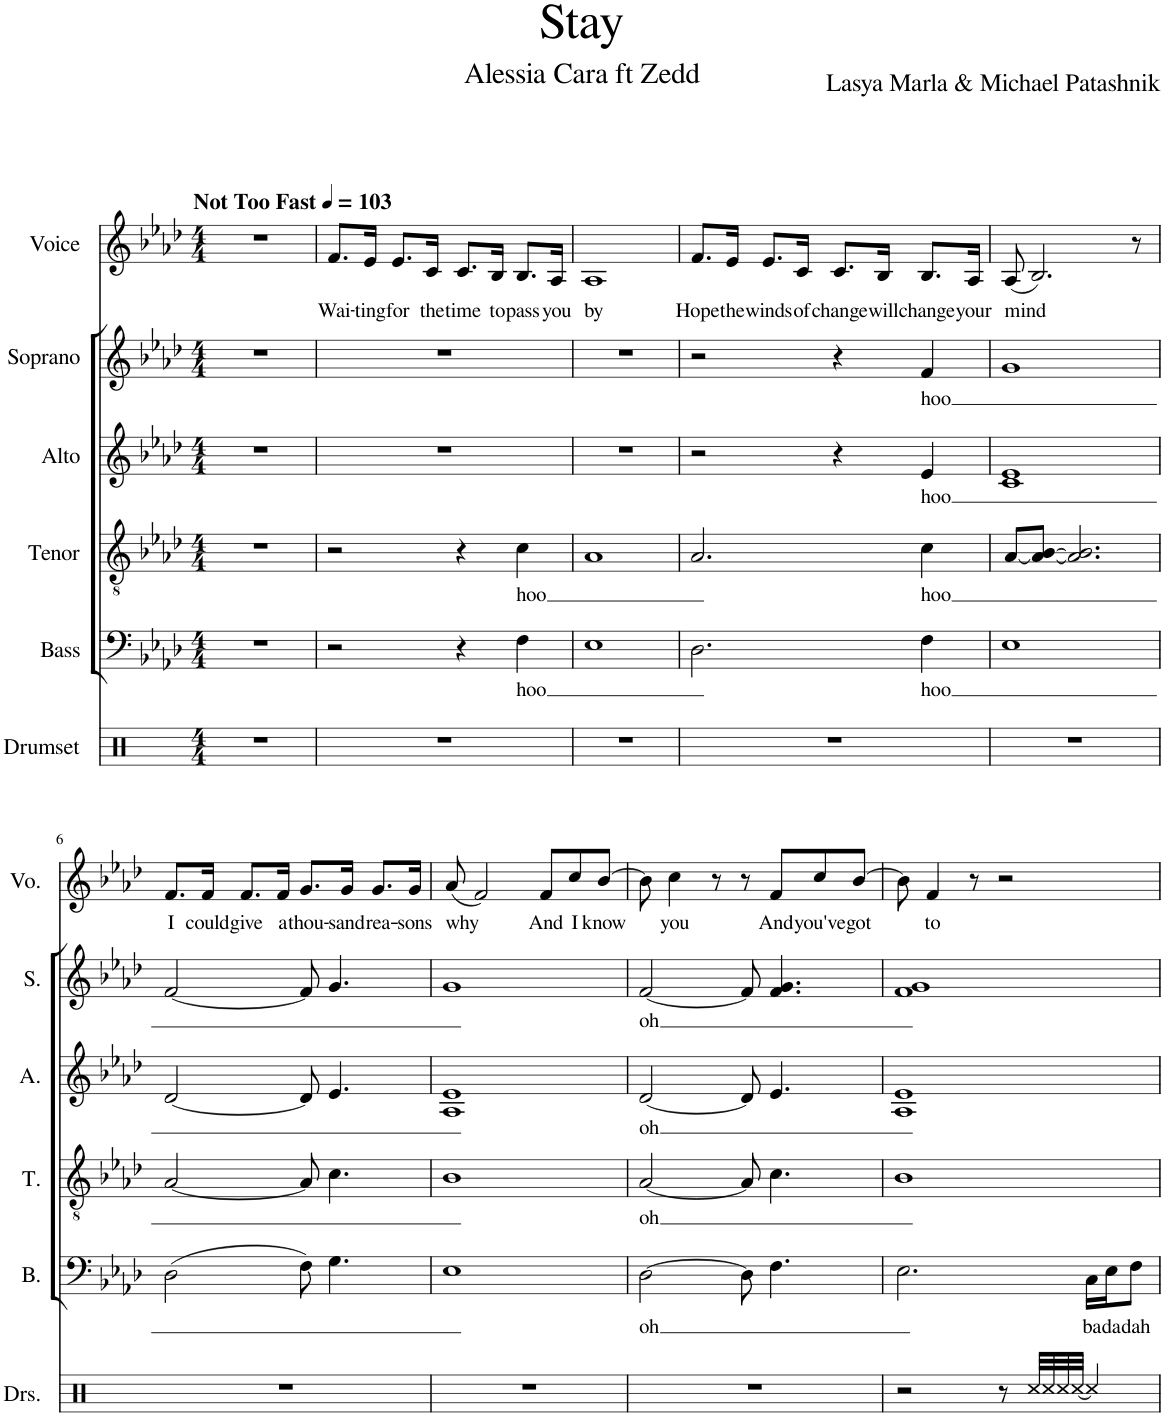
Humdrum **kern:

**kern	**kern	**text	**kern	**text	**kern	**text	**kern	**text	**kern	**text
*part6	*part5	*part5	*part4	*part4	*part3	*part3	*part2	*part2	*part1	*part1
*staff6	*staff5	*staff5	*staff4	*staff4	*staff3	*staff3	*staff2	*staff2	*staff1	*staff1
*I"Drumset	*I"Bass	*	*I"Tenor	*	*I"Alto	*	*I"Soprano	*	*I"Voice	*
*I'Drs.	*I'B.	*	*I'T.	*	*I'A.	*	*I'S.	*	*I'Vo.	*
*clefX	*clefF4	*	*clefGv2	*	*clefG2	*	*clefG2	*	*clefG2	*
*k[]	*k[b-e-a-d-]	*	*k[b-e-a-d-]	*	*k[b-e-a-d-]	*	*k[b-e-a-d-]	*	*k[b-e-a-d-]	*
*M4/4	*M4/4	*	*M4/4	*	*M4/4	*	*M4/4	*	*M4/4	*
*MM103	*MM103	*	*MM103	*	*MM103	*	*MM103	*	*MM103	*
=1	=1	=1	=1	=1	=1	=1	=1	=1	=1	=1
!	!	!	!	!	!	!	!	!	!LO:TX:a:B:t=Not Too Fast	!
1r	1r	.	1r	.	1r	.	1r	.	1r	.
=2	=2	=2	=2	=2	=2	=2	=2	=2	=2	=2
!	!	!	!	!	!	!	!	!	!	!LO:LY:b
1r	2r	.	2r	.	1r	.	1r	.	8.f/L	Wai-
!	!	!	!	!	!	!	!	!	!	!LO:LY:b
.	.	.	.	.	.	.	.	.	16e-/Jk	-ting
!	!	!	!	!	!	!	!	!	!	!LO:LY:b
.	.	.	.	.	.	.	.	.	8.e-/L	for
!	!	!	!	!	!	!	!	!	!	!LO:LY:b
.	.	.	.	.	.	.	.	.	16c/Jk	the
!	!	!	!	!	!	!	!	!	!	!LO:LY:b
.	4r	.	4r	.	.	.	.	.	8.c/L	time
!	!	!	!	!	!	!	!	!	!	!LO:LY:b
.	.	.	.	.	.	.	.	.	16B-/Jk	to
!	!	!LO:LY:b	!	!LO:LY:b	!	!	!	!	!	!LO:LY:b
.	4F\	hoo	4c\	hoo	.	.	.	.	8.B-/L	pass
!	!	!	!	!	!	!	!	!	!	!LO:LY:b
.	.	.	.	.	.	.	.	.	16A-/Jk	you
=3	=3	=3	=3	=3	=3	=3	=3	=3	=3	=3
!	!	!	!	!	!	!	!	!	!	!LO:LY:b
1r	1E-	.	1A-	.	1r	.	1r	.	1A-	by
=4	=4	=4	=4	=4	=4	=4	=4	=4	=4	=4
!	!	!	!	!	!	!	!	!	!	!LO:LY:b
1r	2.D-\	.	2.A-/	.	2r	.	2r	.	8.f/L	Hope
!	!	!	!	!	!	!	!	!	!	!LO:LY:b
.	.	.	.	.	.	.	.	.	16e-/Jk	the
!	!	!	!	!	!	!	!	!	!	!LO:LY:b
.	.	.	.	.	.	.	.	.	8.e-/L	winds
!	!	!	!	!	!	!	!	!	!	!LO:LY:b
.	.	.	.	.	.	.	.	.	16c/Jk	of
!	!	!	!	!	!	!	!	!	!	!LO:LY:b
.	.	.	.	.	4r	.	4r	.	8.c/L	change
!	!	!	!	!	!	!	!	!	!	!LO:LY:b
.	.	.	.	.	.	.	.	.	16B-/Jk	will
!	!	!LO:LY:b	!	!LO:LY:b	!	!LO:LY:b	!	!LO:LY:b	!	!LO:LY:b
.	4F\	hoo	4c\	hoo	4e-/	hoo	4f/	hoo	8.B-/L	change
!	!	!	!	!	!	!	!	!	!	!LO:LY:b
.	.	.	.	.	.	.	.	.	16A-/Jk	your
=5	=5	=5	=5	=5	=5	=5	=5	=5	=5	=5
!	!	!	!	!	!	!	!	!	!	!LO:LY:b
1r	1E-	.	[8A-/L	.	1c 1e-	.	1g	.	(8A-/	mind
.	.	.	8A-/_ [8B-/J	.	.	.	.	.	2.B-/)	.
.	.	.	2.A-/] 2.B-/]	.	.	.	.	.	.	.
.	.	.	.	.	.	.	.	.	8r	.
!!LO:LB:g=z
=6	=6	=6	=6	=6	=6	=6	=6	=6	=6	=6
!	!	!	!	!	!	!	!	!	!	!LO:LY:b
1r	(2D-\	.	[2A-/	.	[2d-/	.	[2f/	.	8.f/L	I
!	!	!	!	!	!	!	!	!	!	!LO:LY:b
.	.	.	.	.	.	.	.	.	16f/Jk	could
!	!	!	!	!	!	!	!	!	!	!LO:LY:b
.	.	.	.	.	.	.	.	.	8.f/L	give
!	!	!	!	!	!	!	!	!	!	!LO:LY:b
.	.	.	.	.	.	.	.	.	16f/Jk	a
!	!	!	!	!	!	!	!	!	!	!LO:LY:b
.	8F\)	.	8A-/]	.	8d-/]	.	8f/]	.	8.g/L	thou-
.	4.G\	.	4.c\	.	4.e-/	.	4.g/	.	.	.
!	!	!	!	!	!	!	!	!	!	!LO:LY:b
.	.	.	.	.	.	.	.	.	16g/Jk	-sand
!	!	!	!	!	!	!	!	!	!	!LO:LY:b
.	.	.	.	.	.	.	.	.	8.g/L	rea-
!	!	!	!	!	!	!	!	!	!	!LO:LY:b
.	.	.	.	.	.	.	.	.	16g/Jk	-sons
=7	=7	=7	=7	=7	=7	=7	=7	=7	=7	=7
!	!	!	!	!	!	!	!	!	!	!LO:LY:b
1r	1E-	.	1B-	.	1A- 1e-	.	1g	.	(8a-/	why
.	.	.	.	.	.	.	.	.	2f/)	.
!	!	!	!	!	!	!	!	!	!	!LO:LY:b
.	.	.	.	.	.	.	.	.	8f/L	And
!	!	!	!	!	!	!	!	!	!	!LO:LY:b
.	.	.	.	.	.	.	.	.	8cc/	I
!	!	!	!	!	!	!	!	!	!	!LO:LY:b
.	.	.	.	.	.	.	.	.	[8b-/J	know
=8	=8	=8	=8	=8	=8	=8	=8	=8	=8	=8
!	!	!LO:LY:b	!	!LO:LY:b	!	!LO:LY:b	!	!LO:LY:b	!	!
1r	[2D-\	oh	[2A-/	oh	[2d-/	oh	[2f/	oh	8b-\]	.
!	!	!	!	!	!	!	!	!	!	!LO:LY:b
.	.	.	.	.	.	.	.	.	4cc\	you
.	.	.	.	.	.	.	.	.	8r	.
.	8D-\]	.	8A-/]	.	8d-/]	.	8f/]	.	8r	.
!	!	!	!	!	!	!	!	!	!	!LO:LY:b
.	4.F\	.	4.c\	.	4.e-/	.	4.f/ 4.g/	.	8f/L	And
!	!	!	!	!	!	!	!	!	!	!LO:LY:b
.	.	.	.	.	.	.	.	.	8cc/	you've
!	!	!	!	!	!	!	!	!	!	!LO:LY:b
.	.	.	.	.	.	.	.	.	[8b-/J	got
=9	=9	=9	=9	=9	=9	=9	=9	=9	=9	=9
2r	2.E-\	.	1B-	.	1A- 1e-	.	1f 1g	.	8b-\]	.
!	!	!	!	!	!	!	!	!	!	!LO:LY:b
.	.	.	.	.	.	.	.	.	4f/	to
.	.	.	.	.	.	.	.	.	8r	.
8r	.	.	.	.	.	.	.	.	2r	.
32Rcc/LLL	.	.	.	.	.	.	.	.	.	.
32Rcc/	.	.	.	.	.	.	.	.	.	.
32Rcc/	.	.	.	.	.	.	.	.	.	.
[32Rcc/JJJ	.	.	.	.	.	.	.	.	.	.
!	!	!LO:LY:b	!	!	!	!	!	!	!	!
4Rcc/]	16C\LL	ba	.	.	.	.	.	.	.	.
!	!	!LO:LY:b	!	!	!	!	!	!	!	!
.	16E-\J	da	.	.	.	.	.	.	.	.
!	!	!LO:LY:b	!	!	!	!	!	!	!	!
.	8F\J	dah	.	.	.	.	.	.	.	.
=	=	=	=	=	=	=	=	=	=	=
*-	*-	*-	*-	*-	*-	*-	*-	*-	*-	*-
